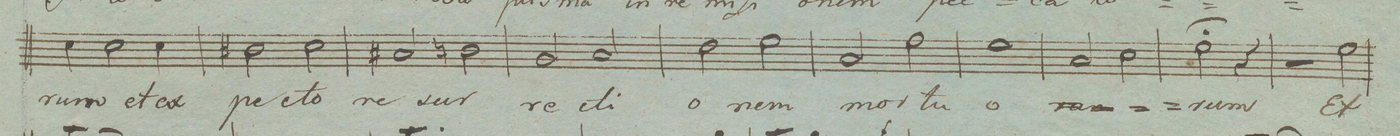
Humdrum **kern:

**kern	**text	**dynam
*I"Basso. Tutti i Solo	*	*
*clefF4	*	*
*k[]	*	*
*met(c|)	*	*
*M2/2	*	*
4E\	-rum	.
2E\	Et	.
4E\	ex-	.
=204	=204	=204
2D#X\	-pec-	.
2E\	-to	.
=205	=205	=205
2C#X/	re-	.
2Dn\	-sur-	.
=206	=206	=206
2BB/	-re-	.
2C/	-cti-	.
=207	=207	=207
2F\	-o-	.
2G\	-nem	.
=208	=208	=208
2C/	mor-	.
2A\	-tu-	.
=209	=209	=209
1G\	-o-	.
=210	=210	=210
2C/	.	.
2E\	.	.
=211	=211	=211
2G\;	-rum	.
2r	.	.
=212	=212	=212
2r	.	.
2G\	Et	.
=213	=213	=213
*-	*-	*-
